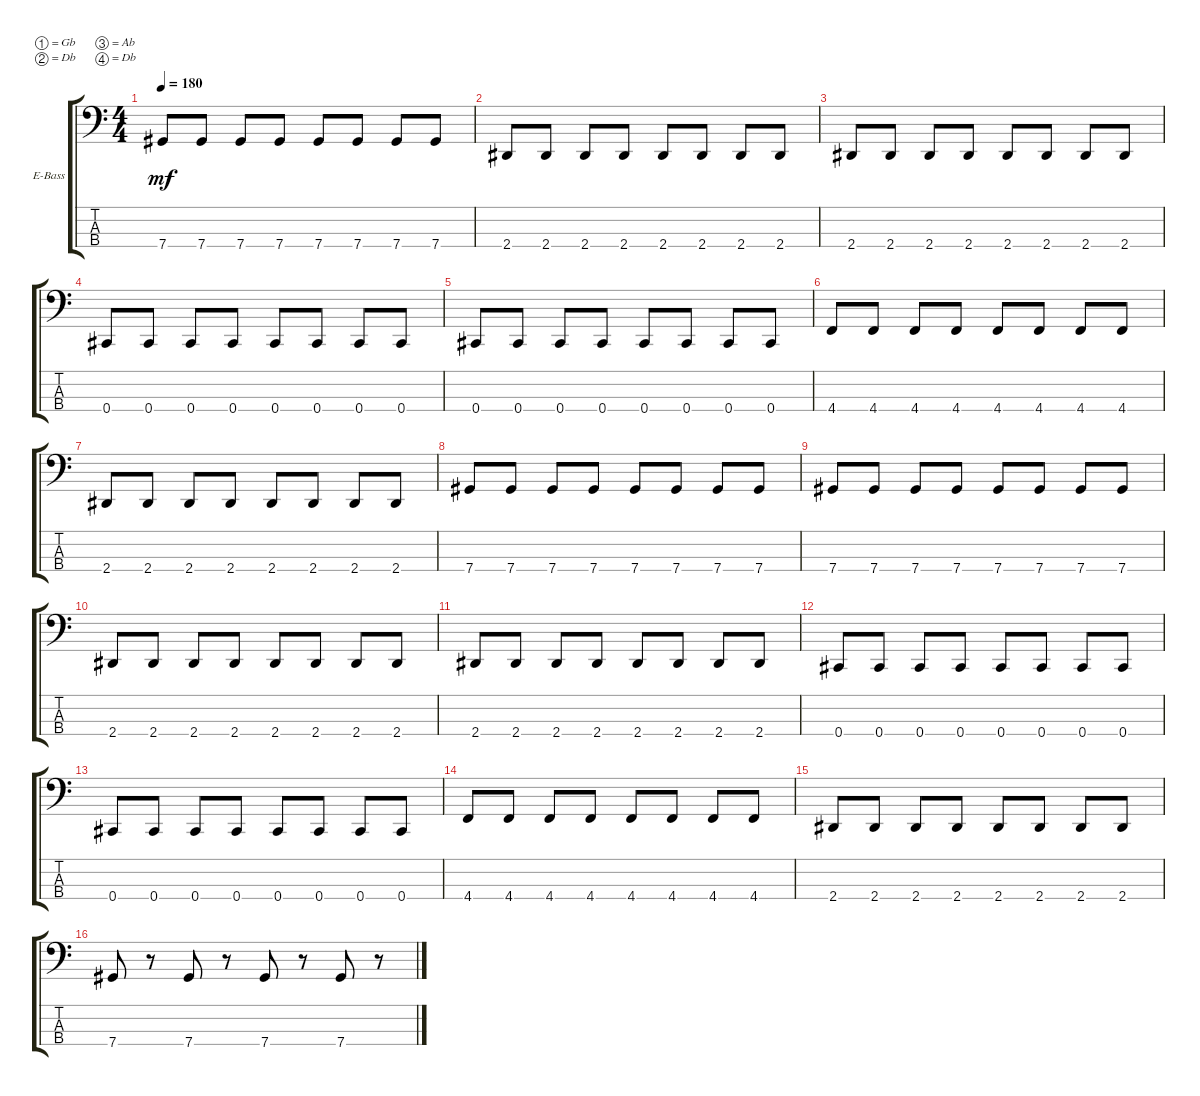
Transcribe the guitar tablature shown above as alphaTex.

\defaultSystemsLayout 4
\bracketExtendMode groupsimilarinstruments
\firstSystemTrackNameOrientation horizontal
\otherSystemsTrackNameOrientation horizontal
\track ("Bass" "E-Bass") {instrument electricbassfinger}
\staff {score tabs}
\tuning (Gb2 Db2 Ab1 Db1)
\ts (4 4)
\tempo 180
\clef f4
\ks c
7.4.8{dy mf} 7.4.8 7.4.8 7.4.8 7.4.8 7.4.8 7.4.8 7.4.8 |
2.4.8 2.4.8 2.4.8 2.4.8 2.4.8 2.4.8 2.4.8 2.4.8 |
2.4.8 2.4.8 2.4.8 2.4.8 2.4.8 2.4.8 2.4.8 2.4.8 |
0.4.8 0.4.8 0.4.8 0.4.8 0.4.8 0.4.8 0.4.8 0.4.8 |
0.4.8 0.4.8 0.4.8 0.4.8 0.4.8 0.4.8 0.4.8 0.4.8 |
4.4.8 4.4.8 4.4.8 4.4.8 4.4.8 4.4.8 4.4.8 4.4.8 |
2.4.8 2.4.8 2.4.8 2.4.8 2.4.8 2.4.8 2.4.8 2.4.8 |
7.4.8 7.4.8 7.4.8 7.4.8 7.4.8 7.4.8 7.4.8 7.4.8 |
7.4.8 7.4.8 7.4.8 7.4.8 7.4.8 7.4.8 7.4.8 7.4.8 |
2.4.8 2.4.8 2.4.8 2.4.8 2.4.8 2.4.8 2.4.8 2.4.8 |
2.4.8 2.4.8 2.4.8 2.4.8 2.4.8 2.4.8 2.4.8 2.4.8 |
0.4.8 0.4.8 0.4.8 0.4.8 0.4.8 0.4.8 0.4.8 0.4.8 |
0.4.8 0.4.8 0.4.8 0.4.8 0.4.8 0.4.8 0.4.8 0.4.8 |
4.4.8 4.4.8 4.4.8 4.4.8 4.4.8 4.4.8 4.4.8 4.4.8 |
2.4.8 2.4.8 2.4.8 2.4.8 2.4.8 2.4.8 2.4.8 2.4.8 |
7.4.8 r.8 7.4.8 r.8 7.4.8 r.8 7.4.8 r.8
